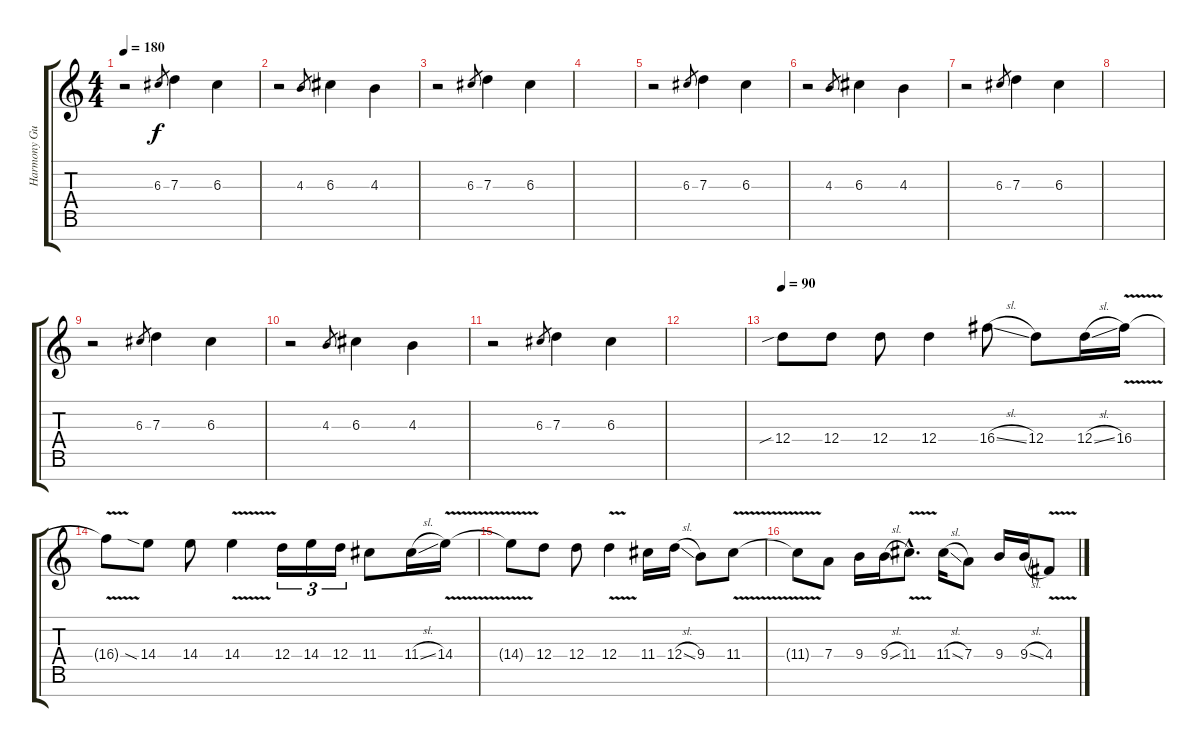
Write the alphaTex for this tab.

\track ("Harmony Guitar" "Harmony Gu") {instrument distortionguitar}
\staff {score tabs}
\tuning (E4 B3 G3 D3 A2 E2 B1) {hide}
\ts (4 4)
\tempo 180
\clef g2
\ks c
r.2{dy f} 6.3.8{gr} 7.3.4 6.3.4 |
r.2 4.3.8{gr} 6.3.4 4.3.4 |
r.2 6.3.8{gr} 7.3.4 6.3.4 |
|
r.2 6.3.8{gr} 7.3.4 6.3.4 |
r.2 4.3.8{gr} 6.3.4 4.3.4 |
r.2 6.3.8{gr} 7.3.4 6.3.4 |
|
r.2 6.3.8{gr} 7.3.4 6.3.4 |
r.2 4.3.8{gr} 6.3.4 4.3.4 |
r.2 6.3.8{gr} 7.3.4 6.3.4 |
|
\tempo 90
12.4{sib}.8 12.4.8 12.4.8 12.4.4 16.4{sl}.8 12.4.8 12.4{sl}.16 16.4{v}.16 |
16.4{t}.8 14.4{sia}.8 14.4.8 14.4{v}.4 12.4.16{tu (3 2)} 14.4.16{tu (3 2)} 12.4.16{tu (3 2)} 11.4.8 11.4{sl}.16 14.4{v}.16 |
14.4{t}.8 12.4.8 12.4.8 12.4{v}.4 11.4.16 12.4{sl}.16 9.4.8 11.4{v}.8 |
11.4{t}.8 7.4.8 9.4.16 9.4{sl}.16 11.4{v hac}.8{d} 11.4{sl}.16 7.4.8 9.4.16 9.4{sl}.16 4.4{v}.8
